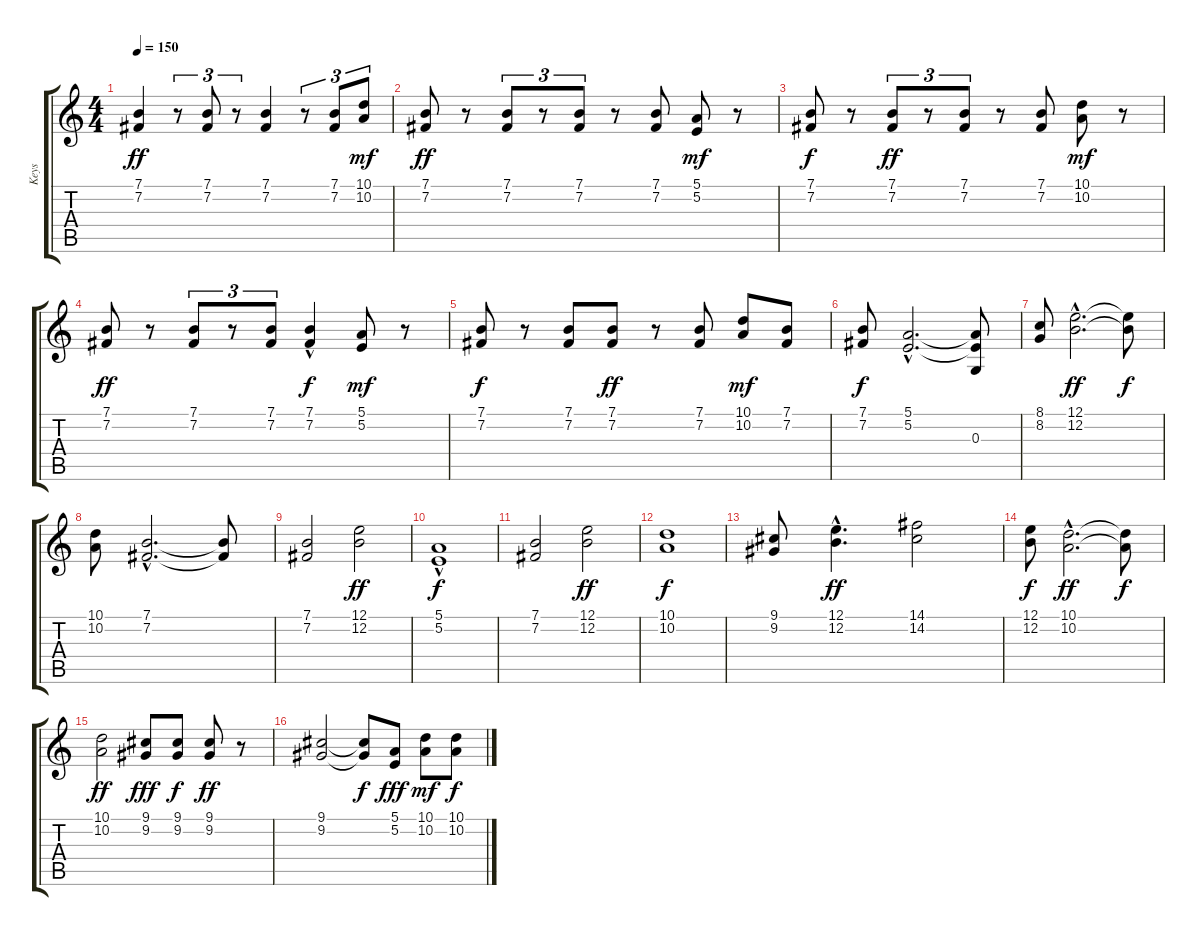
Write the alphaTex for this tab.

\track ("Keys" "Keys") {instrument rockorgan}
\staff {score tabs}
\tuning (E4 B3 G3 D3 A2 E2) {hide}
\ts (4 4)
\tempo 150
\clef g2
\ks c
(7.1 7.2).4{dy ff} r.8{tu (3 2)} (7.1 7.2).8{tu (3 2)} r.8{tu (3 2)} (7.1 7.2).4 r.8{tu (3 2)} (7.1 7.2).8{tu (3 2)} (10.1 10.2).8{tu (3 2) dy mf} |
(7.1 7.2).8{dy ff} r.8 (7.1 7.2).8{tu (3 2)} r.8{tu (3 2)} (7.1 7.2).8{tu (3 2)} r.8 (7.1 7.2).8 (5.1 5.2).8{dy mf} r.8 |
(7.1 7.2).8{dy f} r.8 (7.1 7.2).8{tu (3 2) dy ff} r.8{tu (3 2)} (7.1 7.2).8{tu (3 2)} r.8 (7.1 7.2).8 (10.1 10.2).8{dy mf} r.8 |
(7.1 7.2).8{dy ff} r.8 (7.1 7.2).8{tu (3 2)} r.8{tu (3 2)} (7.1 7.2).8{tu (3 2)} (7.1{hac} 7.2).4{dy f} (5.1 5.2).8{dy mf} r.8 |
(7.1 7.2).8{dy f} r.8 (7.1 7.2).8 (7.1 7.2).8{dy ff} r.8 (7.1 7.2).8 (10.1 10.2).8{dy mf} (7.1 7.2).8 |
(7.1 7.2).8{dy f} (5.1{hac} 5.2{hac}).2{d} (5.1{t} 5.2{t} 0.3).8 |
(8.1 8.2).8 (12.1{hac} 12.2{hac}).2{d dy ff} (12.1{t} 12.2{t}).8{dy f} |
(10.1 10.2).8 (7.1{hac} 7.2{hac}).2{d} (7.1{t} 7.2{t}).8 |
(7.1 7.2).2 (12.1 12.2).2{dy ff} |
(5.1{hac} 5.2).1{dy f} |
(7.1 7.2).2 (12.1 12.2).2{dy ff} |
(10.1 10.2).1{dy f} |
(9.1 9.2).8 (12.1{hac} 12.2{hac}).4{d dy ff} (14.1 14.2).2 |
(12.1 12.2).8{dy f} (10.1{hac} 10.2{hac}).2{d dy ff} (10.1{t} 10.2{t}).8{dy f} |
(10.1 10.2).2{dy ff} (9.1 9.2).8{dy fff} (9.1 9.2).8{dy f} (9.1 9.2).8{dy ff} r.8 |
(9.1 9.2).2 (9.1{t} 9.2{t}).8{dy f} (5.1 5.2).8{dy fff} (10.1 10.2).8{dy mf} (10.1 10.2).8{dy f}
